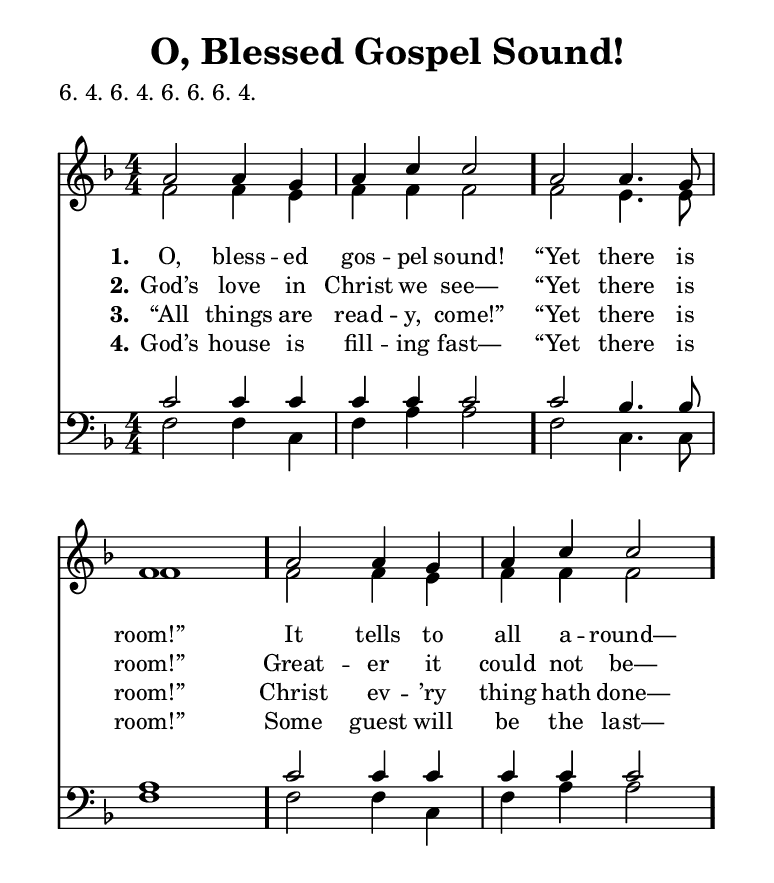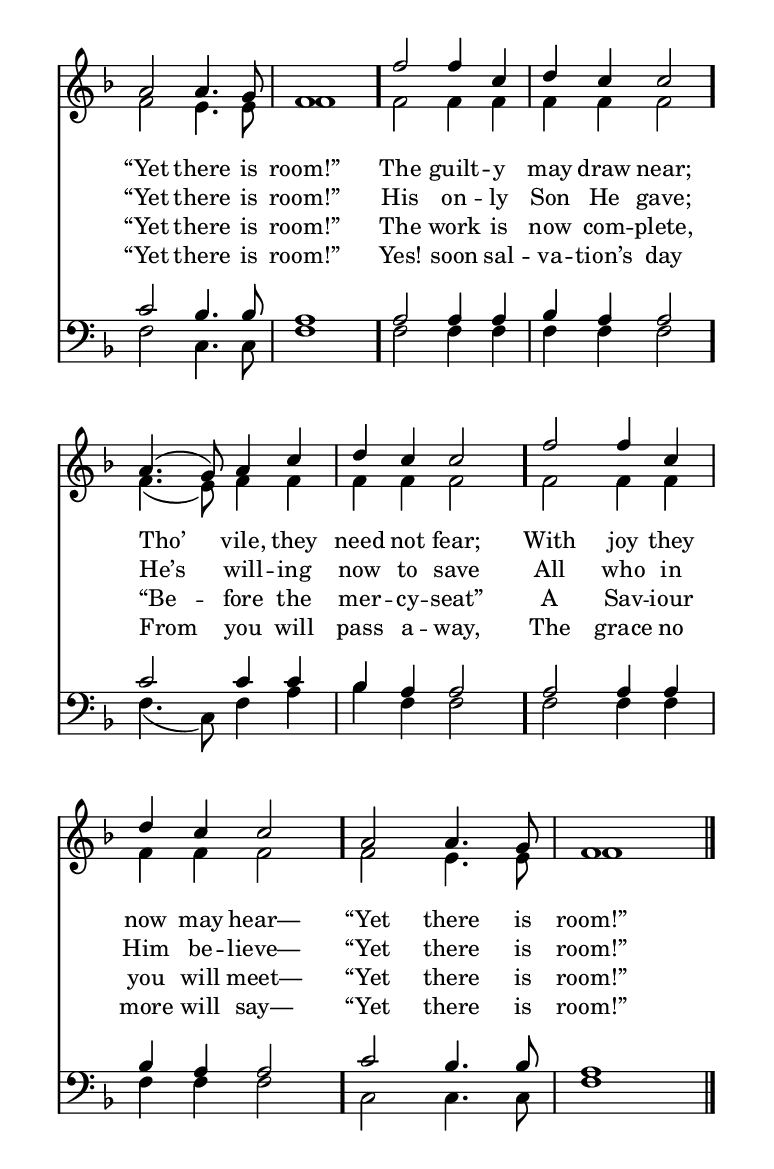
\include "common/global.ily"
\paper {
  \include "common/paper.ily"
  ragged-bottom = ##t
  ragged-last-bottom = ##t
  systems-per-page = #(cond (is-eogsized 3) (#t #f))
  %page-count = ##f
}

\header{
  hymnnumber = "56"
  title = "O, Blessed Gospel Sound!"
  tunename = "Happy Land"
  meter = "6. 4. 6. 4. 6. 6. 6. 4."
  %poet = ""
  %composer = ""
  %copyright = ""
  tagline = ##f
}

% for fermata in MIDI
ta = { \tempo 4=120 }
tb = { \tempo 4=60  }

patternAA = { c2       c4 c4 | c4 c4 c2 }
patternAB = { c4.( c8) c4 c4 | c4 c4 c2 }

patternBA = { c2 c4. c8 | c1 }

global = {
  \include "common/overrides.ily"
  \override Staff.TimeSignature.style = #'numbered
  \time 4/4
  \override Score.MetronomeMark.transparent = ##t % hide all fermata changes too
  \ta
  \key f \major
  %\partial 4
  \autoBeamOff
}

notesSoprano = {
\global
\relative c'' {

  \changePitch \patternAA { a a g | a c c }
  \changePitch \patternBA { a a g | f }
  \changePitch \patternAA { a a g | a c c }
  \changePitch \patternBA { a a g | f }

  \changePitch \patternAA { f' f c | d c c }
  \changePitch \patternAB { a g a c | d c c }
  \changePitch \patternAA { f f c | d c c }
  \changePitch \patternBA { a a g | f }

  \bar "|."

}
}

notesAlto = {
\global
\relative e' {

  \changePitch \patternAA { f f e | f f f }
  \changePitch \patternBA { f e e | f }
  \changePitch \patternAA { f f e | f f f }
  \changePitch \patternBA { f e e | f }

  \changePitch \patternAA { f f f | f f f }
  \changePitch \patternAB { f e f f | f f f }
  \changePitch \patternAA { f f f | f f f }
  \changePitch \patternBA { f e e | f }

}
}

notesTenor = {
\global
\relative a {

  \changePitch \patternAA { c c c | c c c }
  \changePitch \patternBA { c bes bes | a }
  \changePitch \patternAA { c c c | c c c }
  \changePitch \patternBA { c bes bes | a }

  \changePitch \patternAA { a a a | bes a a }
  \changePitch \patternAA { c c c | bes a a }
  \changePitch \patternAA { a a a | bes a a }
  \changePitch \patternBA { c bes bes | a }

}
}

notesBass = {
\global
\relative f {

  \changePitch \patternAA { f f c | f a a }
  \changePitch \patternBA { f c c | f }
  \changePitch \patternAA { f f c | f a a }
  \changePitch \patternBA { f c c | f }

  \changePitch \patternAA { f f f | f f f }
  \changePitch \patternAB { f c f a | bes f f }
  \changePitch \patternAA { f f f | f f f }
  \changePitch \patternBA { c c c | f }

}
}

wordsA = \lyricmode {
\set stanza = "1."

O, bless -- ed gos -- pel sound! \bar "."
“Yet there is room!” \bar "."
It tells to all a -- round— \bar "."
“Yet there is room!” \bar "."
The guilt -- y may draw near; \bar "." \break
Tho’ vile, they need not fear; \bar "."
With joy they now may hear— \bar "."
“Yet there is room!” \bar "."

}

wordsB = \lyricmode {
\set stanza = "2."

God’s love in Christ we see—
“Yet there is room!”
Great -- er it could not be—
“Yet there is room!”
His on -- ly Son He gave;
He’s will -- ing now to save
All who in Him be -- lieve—
“Yet there is room!”

}

wordsC = \lyricmode {
\set stanza = "3."

“All things are read -- y, come!”
“Yet there is room!”
Christ ev -- ’ry thing hath done—
“Yet there is room!”
The work is now com -- plete,
“Be -- fore the mer -- cy -- seat”
A Sav -- iour you will meet—
“Yet there is room!”

}

wordsD = \lyricmode {
\set stanza = "4."

God’s house is fill -- ing fast—
“Yet there is room!”
Some guest will be the last—
“Yet there is room!”
Yes! soon sal -- va -- tion’s day
From you will pass a -- way,
The grace no more will say—
“Yet there is room!”

}

\score {
  \context ChoirStaff <<
    \context Staff = upper <<
      \set ChoirStaff.systemStartDelimiter = #'SystemStartBar
      \context Voice  = sopranos { \voiceOne << \notesSoprano >> }
      \context Voice  = altos { \voiceTwo << \notesAlto >> }
      \context Lyrics = one   \lyricsto sopranos \wordsA
      \context Lyrics = two   \lyricsto sopranos \wordsB
      \context Lyrics = three \lyricsto sopranos \wordsC
      \context Lyrics = four  \lyricsto sopranos \wordsD
    >>
    \context Staff = men <<
      \clef bass
      \context Voice  = tenors { \voiceOne << \notesTenor >> }
      \context Voice  = basses { \voiceTwo << \notesBass >> }
    >>
  >>
  \layout {
    \include "common/layout.ily"
  }
  \midi{
    \include "common/midi.ily"
  }
}

\version "2.19.49"  % necessary for upgrading to future LilyPond versions.

% vi:set et ts=2 sw=2 ai nocindent syntax=lilypond:
